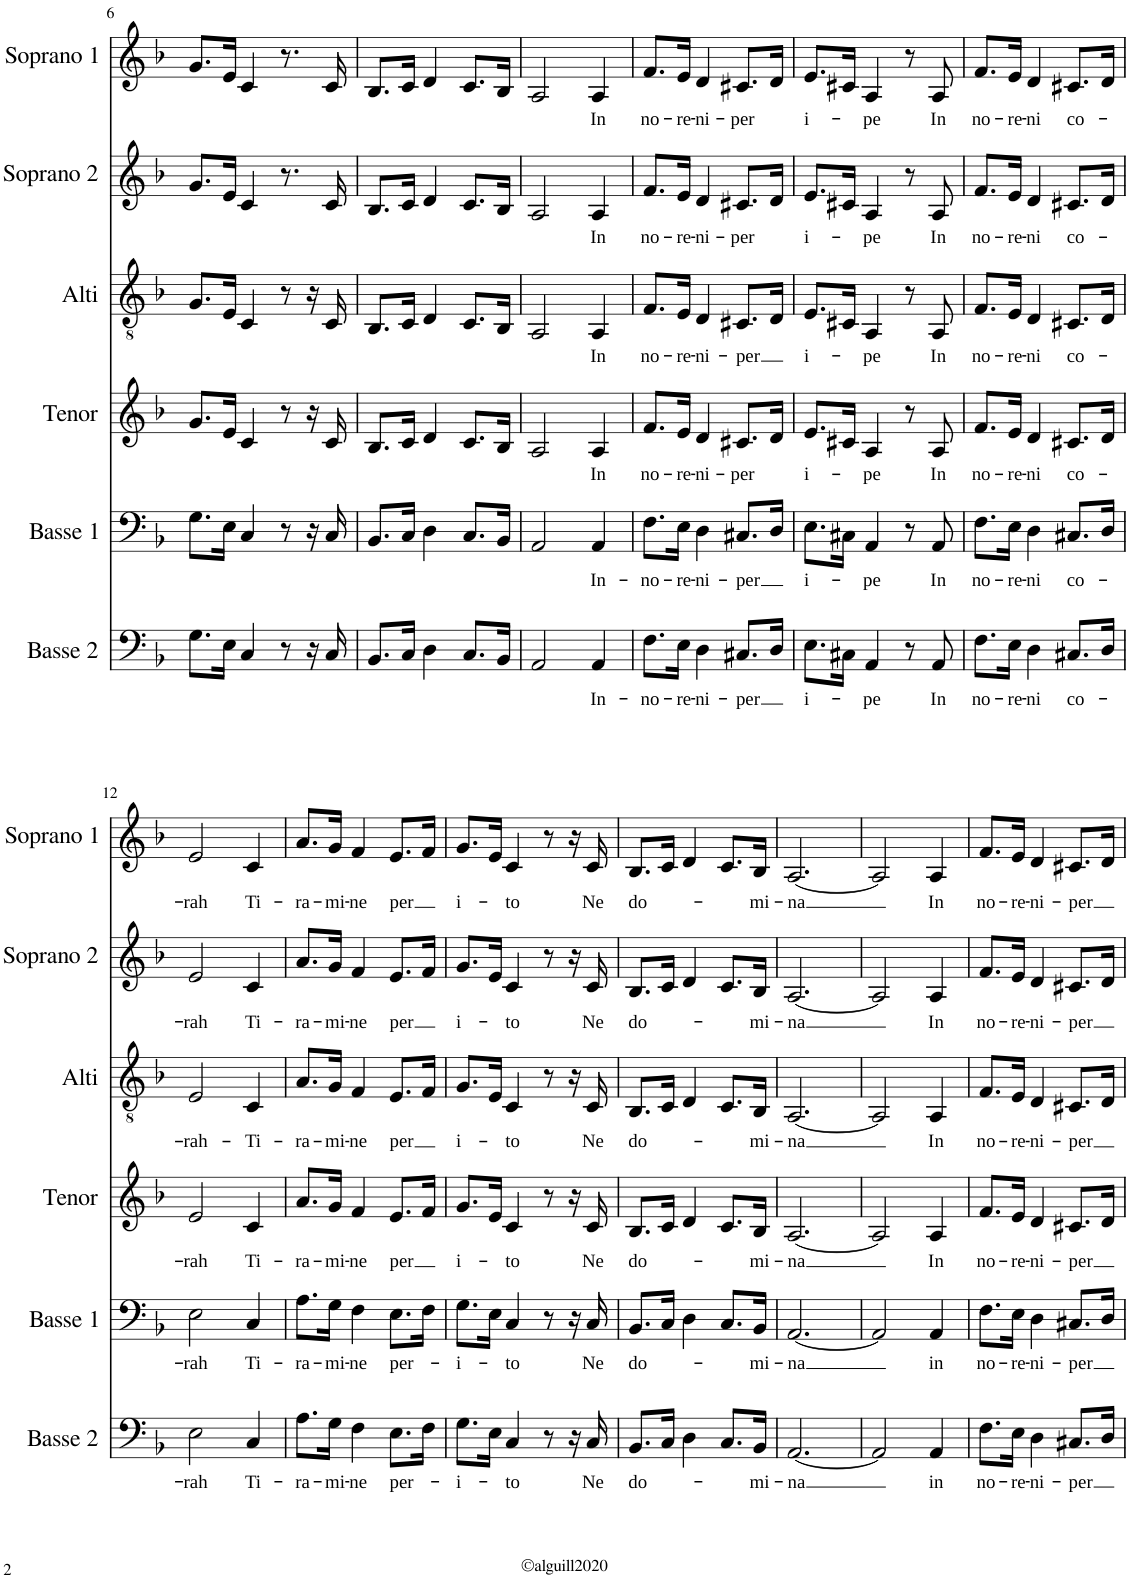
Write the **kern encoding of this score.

**kern	**text	**kern	**text	**kern	**text	**kern	**text	**kern	**text	**kern	**text
*part6	*part6	*part5	*part5	*part4	*part4	*part3	*part3	*part2	*part2	*part1	*part1
*staff6	*staff6	*staff5	*staff5	*staff4	*staff4	*staff3	*staff3	*staff2	*staff2	*staff1	*staff1
*I"BAsse 2	*	*I"Basse 1	*	*I"Ténor	*	*I"Alti	*	*I"Soprano 2	*	*I"Soprano 1	*
*I'Basse 2	*	*I'Basse 1	*	*	*	*I'Alti	*	*I'Soprano 2	*	*I'Soprano 1	*
!!LO:PB:g=z
*clefF4	*	*clefF4	*	*clefG2	*	*clefGv2	*	*clefG2	*	*clefG2	*
*	*	*	*	*	*	*Trd1c2	*	*Trd4c7	*	*	*
*k[b-]	*	*k[b-]	*	*k[b-]	*	*k[b-]	*	*k[b-]	*	*k[b-]	*
*d:	*	*d:	*	*d:	*	*d:	*	*d:	*	*d:	*
*M3/4	*	*M3/4	*	*M3/4	*	*M3/4	*	*M3/4	*	*M3/4	*
=6	=6	=6	=6	=6	=6	=6	=6	=6	=6	=6	=6
8.G\L	.	8.G\L	.	8.g/L	.	8.G/L	.	8.g/L	.	8.g/L	.
16E\Jk	.	16E\Jk	.	16e/Jk	.	16E/Jk	.	16e/Jk	.	16e/Jk	.
4C/	.	4C/	.	4c/	.	4C/	.	4c/	.	4c/	.
8r	.	8r	.	8r	.	8r	.	8.r	.	8.r	.
16r	.	16r	.	16r	.	16r	.	.	.	.	.
16C/	.	16C/	.	16c/	.	16C/	.	16c/	.	16c/	.
=7	=7	=7	=7	=7	=7	=7	=7	=7	=7	=7	=7
8.BB-/L	.	8.BB-/L	.	8.B-/L	.	8.BB-/L	.	8.B-/L	.	8.B-/L	.
16C/Jk	.	16C/Jk	.	16c/Jk	.	16C/Jk	.	16c/Jk	.	16c/Jk	.
4D\	.	4D\	.	4d/	.	4D/	.	4d/	.	4d/	.
8.C/L	.	8.C/L	.	8.c/L	.	8.C/L	.	8.c/L	.	8.c/L	.
16BB-/Jk	.	16BB-/Jk	.	16B-/Jk	.	16BB-/Jk	.	16B-/Jk	.	16B-/Jk	.
=8	=8	=8	=8	=8	=8	=8	=8	=8	=8	=8	=8
2AA/	.	2AA/	.	2A/	.	2AA/	.	2A/	.	2A/	.
!	!LO:LY:b	!	!LO:LY:b	!	!LO:LY:b	!	!LO:LY:b	!	!LO:LY:b	!	!LO:LY:b
4AA/	In-	4AA/	In-	4A/	In	4AA/	In	4A/	In	4A/	In
=9	=9	=9	=9	=9	=9	=9	=9	=9	=9	=9	=9
!	!LO:LY:b	!	!LO:LY:b	!	!LO:LY:b	!	!LO:LY:b	!	!LO:LY:b	!	!LO:LY:b
8.F\L	-no-	8.F\L	-no-	8.f/L	no-	8.F/L	no-	8.f/L	no-	8.f/L	no-
!	!LO:LY:b	!	!LO:LY:b	!	!LO:LY:b	!	!LO:LY:b	!	!LO:LY:b	!	!LO:LY:b
16E\Jk	-re-	16E\Jk	-re-	16e/Jk	-re-	16E/Jk	-re-	16e/Jk	-re-	16e/Jk	-re-
!	!LO:LY:b	!	!LO:LY:b	!	!LO:LY:b	!	!LO:LY:b	!	!LO:LY:b	!	!LO:LY:b
4D\	-ni-	4D\	-ni-	4d/	-ni-	4D/	-ni-	4d/	-ni-	4d/	-ni-
!	!LO:LY:b	!	!LO:LY:b	!	!LO:LY:b	!	!LO:LY:b	!	!LO:LY:b	!	!LO:LY:b
8.C#X/L	-per	8.C#X/L	-per	8.c#X/L	-per	8.C#X/L	-per	8.c#X/L	-per	8.c#X/L	-per
16D/Jk	.	16D/Jk	.	16d/Jk	.	16D/Jk	.	16d/Jk	.	16d/Jk	.
=10	=10	=10	=10	=10	=10	=10	=10	=10	=10	=10	=10
!	!LO:LY:b	!	!LO:LY:b	!	!LO:LY:b	!	!LO:LY:b	!	!LO:LY:b	!	!LO:LY:b
8.E\L	i-	8.E\L	i-	8.e/L	i-	8.E/L	i-	8.e/L	i-	8.e/L	i-
16C#X\Jk	.	16C#X\Jk	.	16c#X/Jk	.	16C#X/Jk	.	16c#X/Jk	.	16c#X/Jk	.
!	!LO:LY:b	!	!LO:LY:b	!	!LO:LY:b	!	!LO:LY:b	!	!LO:LY:b	!	!LO:LY:b
4AA/	-pe	4AA/	-pe	4A/	-pe	4AA/	-pe	4A/	-pe	4A/	-pe
8r	.	8r	.	8r	.	8r	.	8r	.	8r	.
!	!LO:LY:b	!	!LO:LY:b	!	!LO:LY:b	!	!LO:LY:b	!	!LO:LY:b	!	!LO:LY:b
8AA/	In	8AA/	In	8A/	In	8AA/	In	8A/	In	8A/	In
=11	=11	=11	=11	=11	=11	=11	=11	=11	=11	=11	=11
!	!LO:LY:b	!	!LO:LY:b	!	!LO:LY:b	!	!LO:LY:b	!	!LO:LY:b	!	!LO:LY:b
8.F\L	no-	8.F\L	no-	8.f/L	no-	8.F/L	no-	8.f/L	no-	8.f/L	no-
!	!LO:LY:b	!	!LO:LY:b	!	!LO:LY:b	!	!LO:LY:b	!	!LO:LY:b	!	!LO:LY:b
16E\Jk	-re-	16E\Jk	-re-	16e/Jk	-re-	16E/Jk	-re-	16e/Jk	-re-	16e/Jk	-re-
!	!LO:LY:b	!	!LO:LY:b	!	!LO:LY:b	!	!LO:LY:b	!	!LO:LY:b	!	!LO:LY:b
4D\	-ni	4D\	-ni	4d/	-ni	4D/	-ni	4d/	-ni	4d/	-ni
!	!LO:LY:b	!	!LO:LY:b	!	!LO:LY:b	!	!LO:LY:b	!	!LO:LY:b	!	!LO:LY:b
8.C#X/L	co-	8.C#X/L	co-	8.c#X/L	co-	8.C#X/L	co-	8.c#X/L	co-	8.c#X/L	co-
16D/Jk	.	16D/Jk	.	16d/Jk	.	16D/Jk	.	16d/Jk	.	16d/Jk	.
!!LO:LB:g=z
=12	=12	=12	=12	=12	=12	=12	=12	=12	=12	=12	=12
!	!LO:LY:b	!	!LO:LY:b	!	!LO:LY:b	!	!LO:LY:b	!	!LO:LY:b	!	!LO:LY:b
2E\	-rah	2E\	-rah	2e/	-rah	2E/	-rah-	2e/	-rah	2e/	-rah
!	!LO:LY:b	!	!LO:LY:b	!	!LO:LY:b	!	!LO:LY:b	!	!LO:LY:b	!	!LO:LY:b
4C/	Ti-	4C/	Ti-	4c/	Ti-	4C/	-Ti-	4c/	Ti-	4c/	Ti-
=13	=13	=13	=13	=13	=13	=13	=13	=13	=13	=13	=13
!	!LO:LY:b	!	!LO:LY:b	!	!LO:LY:b	!	!LO:LY:b	!	!LO:LY:b	!	!LO:LY:b
8.A\L	-ra-	8.A\L	-ra-	8.a/L	-ra-	8.A/L	-ra-	8.a/L	-ra-	8.a/L	-ra-
!	!LO:LY:b	!	!LO:LY:b	!	!LO:LY:b	!	!LO:LY:b	!	!LO:LY:b	!	!LO:LY:b
16G\Jk	-mi-	16G\Jk	-mi-	16g/Jk	-mi-	16G/Jk	-mi-	16g/Jk	-mi-	16g/Jk	-mi-
!	!LO:LY:b	!	!LO:LY:b	!	!LO:LY:b	!	!LO:LY:b	!	!LO:LY:b	!	!LO:LY:b
4F\	-ne	4F\	-ne	4f/	-ne	4F/	-ne	4f/	-ne	4f/	-ne
!	!LO:LY:b	!	!LO:LY:b	!	!LO:LY:b	!	!LO:LY:b	!	!LO:LY:b	!	!LO:LY:b
8.E\L	per-	8.E\L	per-	8.e/L	per	8.E/L	per	8.e/L	per	8.e/L	per
16F\Jk	.	16F\Jk	.	16f/Jk	.	16F/Jk	.	16f/Jk	.	16f/Jk	.
=14	=14	=14	=14	=14	=14	=14	=14	=14	=14	=14	=14
!	!LO:LY:b	!	!LO:LY:b	!	!LO:LY:b	!	!LO:LY:b	!	!LO:LY:b	!	!LO:LY:b
8.G\L	-i-	8.G\L	-i-	8.g/L	i-	8.G/L	i-	8.g/L	i-	8.g/L	i-
16E\Jk	.	16E\Jk	.	16e/Jk	.	16E/Jk	.	16e/Jk	.	16e/Jk	.
!	!LO:LY:b	!	!LO:LY:b	!	!LO:LY:b	!	!LO:LY:b	!	!LO:LY:b	!	!LO:LY:b
4C/	-to	4C/	-to	4c/	-to	4C/	-to	4c/	-to	4c/	-to
8r	.	8r	.	8r	.	8r	.	8r	.	8r	.
16r	.	16r	.	16r	.	16r	.	16r	.	16r	.
!	!LO:LY:b	!	!LO:LY:b	!	!LO:LY:b	!	!LO:LY:b	!	!LO:LY:b	!	!LO:LY:b
16C/	Ne	16C/	Ne	16c/	Ne	16C/	Ne	16c/	Ne	16c/	Ne
=15	=15	=15	=15	=15	=15	=15	=15	=15	=15	=15	=15
!	!LO:LY:b	!	!LO:LY:b	!	!LO:LY:b	!	!LO:LY:b	!	!LO:LY:b	!	!LO:LY:b
8.BB-/L	do-	8.BB-/L	do-	8.B-/L	do-	8.BB-/L	do-	8.B-/L	do-	8.B-/L	do-
16C/Jk	.	16C/Jk	.	16c/Jk	.	16C/Jk	.	16c/Jk	.	16c/Jk	.
4D\	.	4D\	.	4d/	.	4D/	.	4d/	.	4d/	.
8.C/L	.	8.C/L	.	8.c/L	.	8.C/L	.	8.c/L	.	8.c/L	.
!	!LO:LY:b	!	!LO:LY:b	!	!LO:LY:b	!	!LO:LY:b	!	!LO:LY:b	!	!LO:LY:b
16BB-/Jk	-mi-	16BB-/Jk	-mi-	16B-/Jk	-mi-	16BB-/Jk	-mi-	16B-/Jk	-mi-	16B-/Jk	-mi-
=16	=16	=16	=16	=16	=16	=16	=16	=16	=16	=16	=16
!	!LO:LY:b	!	!LO:LY:b	!	!LO:LY:b	!	!LO:LY:b	!	!LO:LY:b	!	!LO:LY:b
[2.AA/	-na	[2.AA/	-na	[2.A/	-na	[2.AA/	-na	[2.A/	-na	[2.A/	-na
=17	=17	=17	=17	=17	=17	=17	=17	=17	=17	=17	=17
2AA/]	.	2AA/]	.	2A/]	.	2AA/]	.	2A/]	.	2A/]	.
!	!LO:LY:b	!	!LO:LY:b	!	!LO:LY:b	!	!LO:LY:b	!	!LO:LY:b	!	!LO:LY:b
4AA/	in	4AA/	in	4A/	In	4AA/	In	4A/	In	4A/	In
=18	=18	=18	=18	=18	=18	=18	=18	=18	=18	=18	=18
!	!LO:LY:b	!	!LO:LY:b	!	!LO:LY:b	!	!LO:LY:b	!	!LO:LY:b	!	!LO:LY:b
8.F\L	no-	8.F\L	no-	8.f/L	no-	8.F/L	no-	8.f/L	no-	8.f/L	no-
!	!LO:LY:b	!	!LO:LY:b	!	!LO:LY:b	!	!LO:LY:b	!	!LO:LY:b	!	!LO:LY:b
16E\Jk	-re-	16E\Jk	-re-	16e/Jk	-re-	16E/Jk	-re-	16e/Jk	-re-	16e/Jk	-re-
!	!LO:LY:b	!	!LO:LY:b	!	!LO:LY:b	!	!LO:LY:b	!	!LO:LY:b	!	!LO:LY:b
4D\	-ni-	4D\	-ni-	4d/	-ni-	4D/	-ni-	4d/	-ni-	4d/	-ni-
!	!LO:LY:b	!	!LO:LY:b	!	!LO:LY:b	!	!LO:LY:b	!	!LO:LY:b	!	!LO:LY:b
8.C#X/L	-per	8.C#X/L	-per	8.c#X/L	-per	8.C#X/L	-per	8.c#X/L	-per	8.c#X/L	-per
16D/Jk	.	16D/Jk	.	16d/Jk	.	16D/Jk	.	16d/Jk	.	16d/Jk	.
=	=	=	=	=	=	=	=	=	=	=	=
*-	*-	*-	*-	*-	*-	*-	*-	*-	*-	*-	*-
